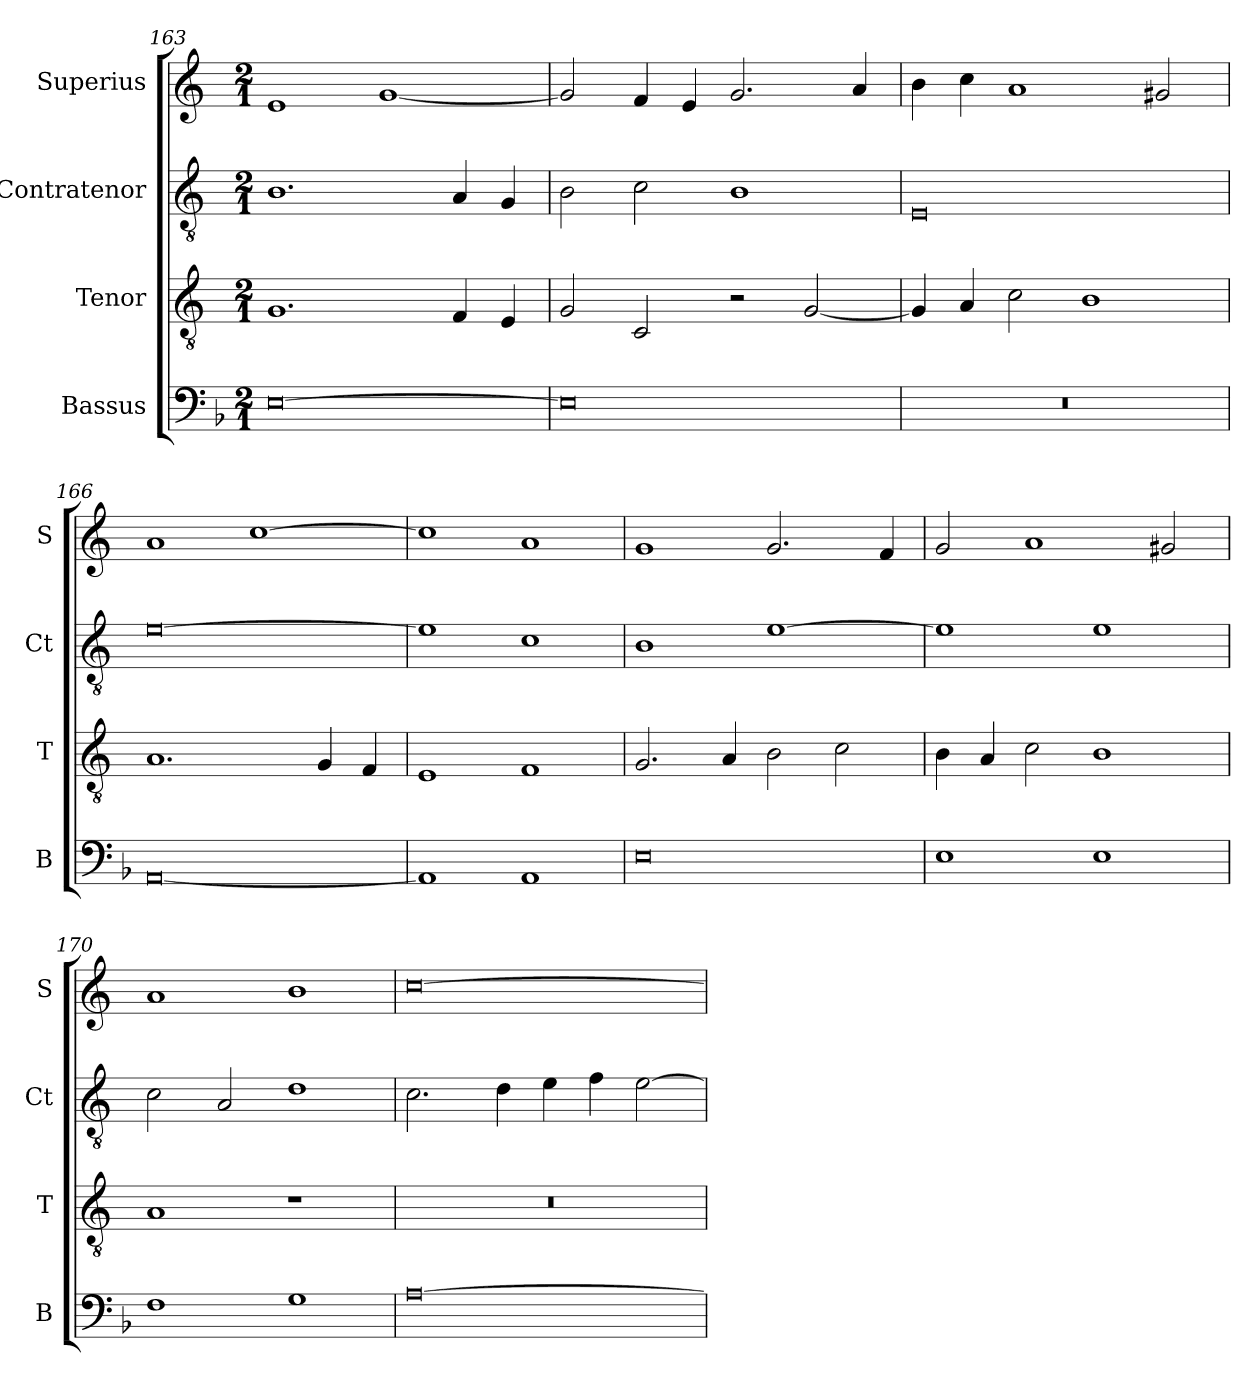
**kern	**kern	**kern	**kern
*part4	*part3	*part2	*part1
*staff4	*staff3	*staff2	*staff1
*I"Bassus	*I"Tenor	*I"Contratenor	*I"Superius
*I'B	*I'T	*I'Ct	*I'S
*clefF4	*clefGv2	*clefGv2	*clefG2
*k[b-]	*k[]	*k[]	*k[]
*M2/1	*M2/1	*M2/1	*M2/1
=163	=163	=163	=163
[0E	1.G	1.B	1e
.	.	.	[1g
.	4F	4A	.
.	4E	4G	.
=164	=164	=164	=164
0E]	2G	2B	2g]
.	2C	2c	4f
.	.	.	4e
.	2r	1B	2.g
.	[2G	.	.
.	.	.	4a
=165	=165	=165	=165
0r	4G]	0E	4b
.	4A	.	4cc
.	2c	.	1a
.	1B	.	.
.	.	.	2g#X
=166	=166	=166	=166
[0AA	1.A	[0e	1a
.	.	.	[1cc
.	4G	.	.
.	4F	.	.
=167	=167	=167	=167
1AA]	1E	1e]	1cc]
1AA	1F	1c	1a
=168	=168	=168	=168
0E	2.G	1B	1g
.	4A	.	.
.	2B	[1e	2.g
.	2c	.	.
.	.	.	4f
=169	=169	=169	=169
1E	4B	1e]	2g
.	4A	.	.
.	2c	.	1a
1E	1B	1e	.
.	.	.	2g#X
=170	=170	=170	=170
1F	1A	2c	1a
.	.	2A	.
1G	1r	1d	1b
=171	=171	=171	=171
[0A	0r	2.c	[0cc
.	.	4d	.
.	.	4e	.
.	.	4f	.
.	.	[2e	.
=	=	=	=
*-	*-	*-	*-
